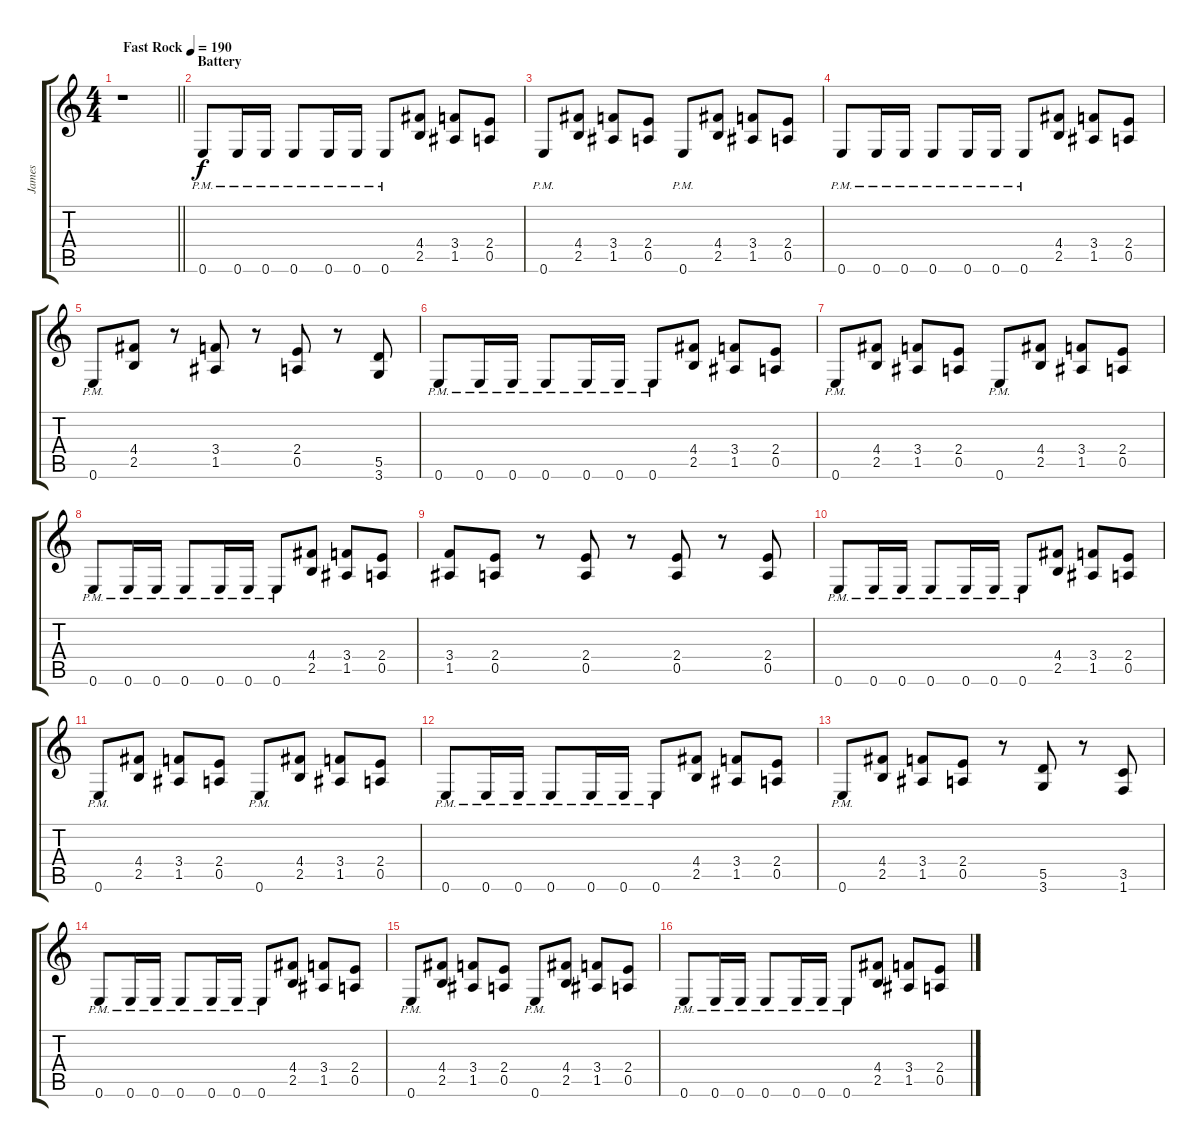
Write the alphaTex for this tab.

\track ("James" "James") {instrument distortionguitar}
\staff {score tabs}
\tuning (E4 B3 G3 D3 A2 E2) {hide}
\ts (4 4)
\tempo (190 "Fast Rock")
\clef g2
\barLineRight lightlight
\ks c
r.1{dy f instrument distortionguitar} |
\section ("" "Battery")
0.6{pm}.8 0.6{pm}.16 0.6{pm}.16 0.6{pm}.8 0.6{pm}.16 0.6{pm}.16 0.6{pm}.8 (4.4 2.5).8 (3.4 1.5).8 (2.4 0.5).8 |
0.6{pm}.8 (4.4 2.5).8 (3.4 1.5).8 (2.4 0.5).8 0.6{pm}.8 (4.4 2.5).8 (3.4 1.5).8 (2.4 0.5).8 |
0.6{pm}.8 0.6{pm}.16 0.6{pm}.16 0.6{pm}.8 0.6{pm}.16 0.6{pm}.16 0.6{pm}.8 (4.4 2.5).8 (3.4 1.5).8 (2.4 0.5).8 |
0.6{pm}.8 (4.4 2.5).8 r.8 (3.4 1.5).8 r.8 (2.4 0.5).8 r.8 (5.5 3.6).8 |
0.6{pm}.8 0.6{pm}.16 0.6{pm}.16 0.6{pm}.8 0.6{pm}.16 0.6{pm}.16 0.6{pm}.8 (4.4 2.5).8 (3.4 1.5).8 (2.4 0.5).8 |
0.6{pm}.8 (4.4 2.5).8 (3.4 1.5).8 (2.4 0.5).8 0.6{pm}.8 (4.4 2.5).8 (3.4 1.5).8 (2.4 0.5).8 |
0.6{pm}.8 0.6{pm}.16 0.6{pm}.16 0.6{pm}.8 0.6{pm}.16 0.6{pm}.16 0.6{pm}.8 (4.4 2.5).8 (3.4 1.5).8 (2.4 0.5).8 |
(3.4 1.5).8 (2.4 0.5).8 r.8 (2.4 0.5).8 r.8 (2.4 0.5).8 r.8 (2.4 0.5).8 |
0.6{pm}.8 0.6{pm}.16 0.6{pm}.16 0.6{pm}.8 0.6{pm}.16 0.6{pm}.16 0.6{pm}.8 (4.4 2.5).8 (3.4 1.5).8 (2.4 0.5).8 |
0.6{pm}.8 (4.4 2.5).8 (3.4 1.5).8 (2.4 0.5).8 0.6{pm}.8 (4.4 2.5).8 (3.4 1.5).8 (2.4 0.5).8 |
0.6{pm}.8 0.6{pm}.16 0.6{pm}.16 0.6{pm}.8 0.6{pm}.16 0.6{pm}.16 0.6{pm}.8 (4.4 2.5).8 (3.4 1.5).8 (2.4 0.5).8 |
0.6{pm}.8 (4.4 2.5).8 (3.4 1.5).8 (2.4 0.5).8 r.8 (5.5 3.6).8 r.8 (3.5 1.6).8 |
0.6{pm}.8 0.6{pm}.16 0.6{pm}.16 0.6{pm}.8 0.6{pm}.16 0.6{pm}.16 0.6{pm}.8 (4.4 2.5).8 (3.4 1.5).8 (2.4 0.5).8 |
0.6{pm}.8 (4.4 2.5).8 (3.4 1.5).8 (2.4 0.5).8 0.6{pm}.8 (4.4 2.5).8 (3.4 1.5).8 (2.4 0.5).8 |
0.6{pm}.8 0.6{pm}.16 0.6{pm}.16 0.6{pm}.8 0.6{pm}.16 0.6{pm}.16 0.6{pm}.8 (4.4 2.5).8 (3.4 1.5).8 (2.4 0.5).8
